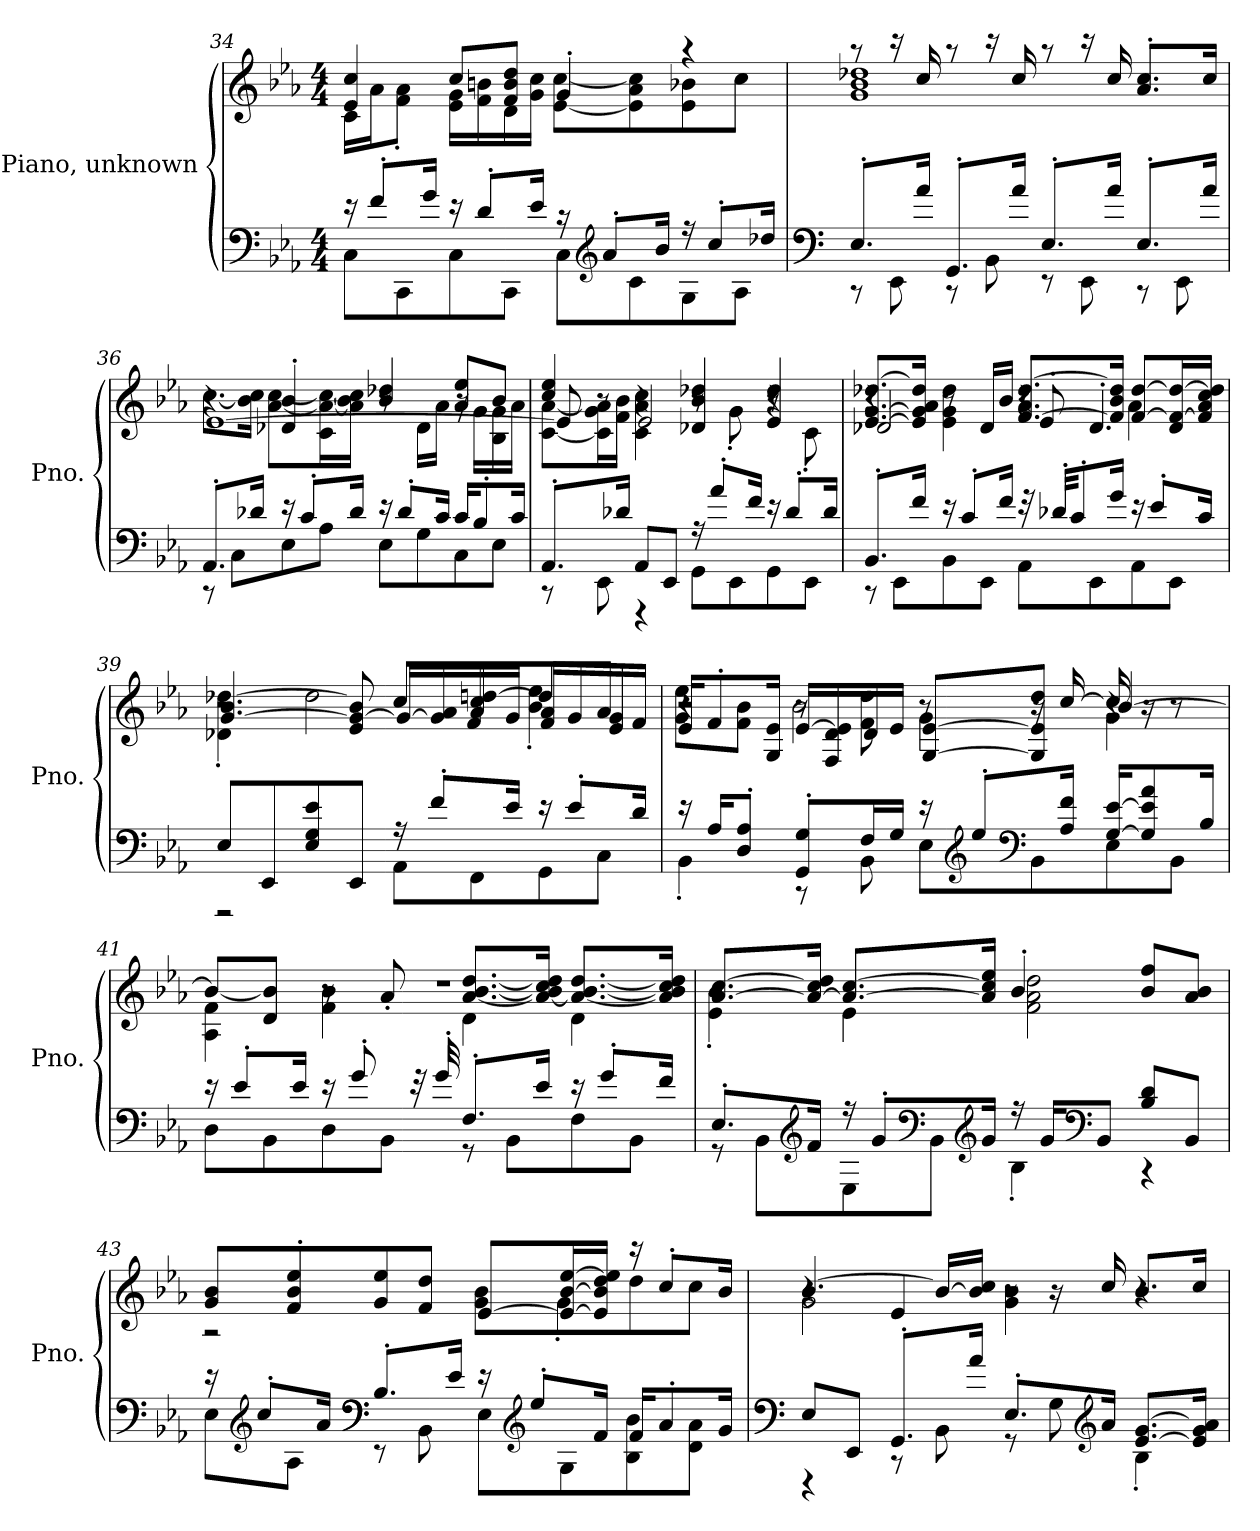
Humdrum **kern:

**kern	**kern
*part1	*part1
*staff2	*staff1
*I"Piano, unknown	*
*I'Pno.	*
*clefF4	*clefG2
*k[b-e-a-]	*k[b-e-a-]
*M4/4	*M4/4
=34	=34
*^	*^
16r	8C\L	4e-/ 4cc/	16c\LL
8f'/L	.	.	16a-\J
.	8CC\	.	8f\' 8a-\'J
16g/Jk	.	.	.
16r	8C\	8cc/L	16e-\ 16g\LL
8d'/L	.	.	16f\ 16bn\
.	8CC\J	8f/ 8b/ 8dd/J	16d\
16e-/Jk	.	.	16g\ 16cc\JJ
16r	8C\L	4g'/	[8e-\ [8cc\L
*clefG2	*	*	*
8a-'/L	.	.	.
.	8c\	.	8e-\] 8a-\ 8cc\]
16b-/Jk	.	.	.
16r	8G\	4r	8e-\ 8b-X\
8cc'/L	.	.	.
.	8A-\J	.	8cc\J
16dd-X/Jk	.	.	.
!!LO:LB:g=z	!!
=35	=35	=35	=35
*clefF4	*	*	*
8.E-'/L	8r	8r	1g 1b- 1dd-X
.	8EE-\	16r	.
16a-/Jk	.	16cc/	.
8.GG'/L	8r	8r	.
.	8BB-\	16r	.
16a-/Jk	.	16cc/	.
8.E-'/L	8r	8r	.
.	8EE-\	16r	.
16a-/Jk	.	16cc/	.
8.E-'/L	8r	8.a-/' 8.cc/'L	.
.	8EE-\	.	.
16a-/Jk	.	16cc/Jk	.
=36	=36	=36	=36
*	*	*	*^
8.AA-'/L	8r	4r	[8.cc\L	[1e-
.	8C\L	.	.	.
16d-X/Jk	.	.	16b-\ 16cc\]Jk	.
16r	8E-\	4d-X/' 4b-/'	[8a-\ [8cc\L	.
8c'/L	.	.	.	.
.	8A-\J	.	16c\ 16a-\_ 16cc\_L	.
16d-/Jk	.	.	16a-\] 16b-\ 16cc\]JJ	.
16r	8E-\L	4b-/ 4dd-X/	8r	.
8d-'/L	.	.	.	.
.	8G\	.	16d-\LL	.
16c/Jk	.	.	16a-\JJ	.
16c/KL	8C\	8a-/ 8ee-/L	16r	.
8B-'/	.	.	16g\LL	.
.	8E-\J	8b-/J	16B-\ 16g\	.
16c/Jk	.	.	16a-\JJ	.
!!LO:LB:g=z	!!	!!
=37	=37	=37	=37	=37
8.AA-'/L	8r	4cc/ 4ee-/	[8c\ [8a-\L	8e-/]
.	8EE-\	.	16c\] 16g\ 16a-\]L	8r
16d-X/Jk	.	.	16f\ 16b-\JJ	.
8AA-/L	4r	4r	4c\ 4a-\ 4cc\	2e-/
8EE-/J	.	.	.	.
16r	8GG\L	4d-X/ 4b-/ 4dd-X/	8r	.
8a-'/L	.	.	.	.
.	8EE-\	.	8g'\	.
16f/Jk	.	.	.	.
16r	8GG\	4e-/ 4dd-/	8r	4r
8d-'/L	.	.	.	.
.	8EE-\J	.	8c'\	.
16d-/Jk	.	.	.	.
=38	=38	=38	=38	=38
8.BB-'/L	8r	[8.e-/ [8.g/ [8.dd-X/L	4r	2d-X/
.	8EE-\L	.	.	.
16f/Jk	.	16e-/] 16g/] 16a-/ 16dd-/]Jk	.	.
16r	8BB-\	8r	4e-\ 4g\ 4dd-\	.
8c'/L	.	.	.	.
.	8EE-\J	16d-/LL	.	.
16f/Jk	.	16b-/JJ	.	.
32r	8AA-\L	[8.f/ 8.a-/ [8.dd-/L	4r	8e-'/
32d-X'/KKL	.	.	.	.
8c'/	.	.	.	.
.	8EE-\	.	.	4.d-'/
16g/Jk	.	16f/] 16b-/ 16dd-/]Jk	.	.
16r	8AA-\	[8f/ [8dd-/L	4a-\	.
8e-'/L	.	.	.	.
.	8EE-\J	16d-/ 16f/_ 16dd-/_L	.	.
16c/Jk	.	16f/] 16a-/ 16cc/ 16dd-/]JJ	.	.
!!LO:PB:g=z	!!	!!
=39	=39	=39	=39	=39
8E-/L	2r	2r	4d-X\' 4dd-X\'	[4.g/ [4.b-/
8EE-/	.	.	.	.
8E-/ 8G/ 8e-/	.	.	2dd-\	.
8EE-/J	.	.	.	8e-/ 8g/_ 8b-/]
16r	8AA-\L	8cc/L	.	16g/LL_
8f'/L	.	.	.	16g/] 16a-/
.	8FF\	8a-/ 8cc/ [8ddn/	.	16f/
16e-/Jk	.	.	.	16g/JJ
16r	8GG\	8dd/]	4b-\' 4ee-\'	16f/ 16a-/LL
8e-'/L	.	.	.	16g/
.	8C\J	8a-/J	.	16e-/ 16g/
16d/Jk	.	.	.	16f/JJ
=40	=40	=40	=40	=40
*	*	*	*	*^
16r	4BB-'\	2r	4r	16e-/KL	8g\ 8ee-\L
16A-/KL	.	.	.	8f'/	.
8D/' 8A-/'J	.	.	.	.	8f\ 8b-\J
.	.	.	.	16G/ 16e-/Jk	.
8GG/' 8G/'L	8r	.	8r	[16e-/LL	2b-\
.	.	.	.	16F/ 16d/ 16e-/]	.
16F/L	8BB-\	.	8f\ 8dd\	16d/	.
16G/JJ	.	.	.	16e-/JJ	.
16r	8E-\L	8r	4g\	[8G/ [8e-/L	.
*clefG2	*	*	*	*	*
8ee-'/L	.	.	.	.	.
*clefF4	*	*	*	*	*
.	8BB-\	16r	.	8G/] 8e-/] 8dd/J	.
16A-/ 16f/Jk	.	[16cc/	.	.	.
[16G/ [16e-/KL	8E-\	16cc/]	4g\	[4b-/	4r
8G/] 8e-/] 8a-/	.	16r	.	.	.
.	8BB-\J	8r	.	.	.
16B-/Jk	.	.	.	.	.
*	*	*	*	*v	*v
!!LO:LB:g=z
=41	=41	=41	=41	=41
16r	8D\L	1r	8b-/L_	4A-\ 4f\
8e-'/L	.	.	.	.
.	8BB-\	.	8d/ 8b-/]J	.
16e-/Jk	.	.	.	.
16r	8D\	.	8r	4f\ 4b-\
8g'/	.	.	.	.
.	8BB-\J	.	8a-'/	.
32r	.	.	.	.
32g'/	.	.	.	.
8.F'/L	8r	.	[8.a-/ [8.b-/ [8.dd/L	4d\
.	8BB-\L	.	.	.
16e-/Jk	.	.	16a-/_ 16b-/] 16cc/ 16dd/]Jk	.
16r	8F\	.	8.a-/_ [8.b-/ [8.dd/L	4d\
8g'/L	.	.	.	.
.	8BB-\J	.	.	.
16f/Jk	.	.	16a-/] 16b-/] 16cc/ 16dd/]Jk	.
*	*	*	*v	*v
=42	=42	=42	=42
8.E-'/L	8r	[8.a-/ [8.cc/L	4e-\' 4b-\'
.	8BB-\L	.	.
*clefG2	*	*	*
16f/Jk	.	16a-/_ 16cc/] 16dd/Jk	.
16r	8E-\	8.a-/_ [8.cc/L	4e-\
8g'/L	.	.	.
*clefF4	*	*	*
.	8BB-\J	.	.
*clefG2	*	*	*
16g/Jk	.	16a-/] 16cc/] 16ee-/Jk	.
16r	4B-'\	4b-'/	2f\ 2a-\ 2dd\
16g/KL	.	.	.
*clefF4	*	*	*
8BB-/J	.	.	.
8B-/ 8d/L	4r	8b-/ 8ff/L	.
8BB-/J	.	8a-/ 8b-/J	.
!!LO:LB:g=z	!!
=43	=43	=43	=43
16r	8E-\L	8g/ 8b-/L	2r
*clefG2	*	*	*
8cc'/L	.	.	.
.	8A-\J	8f/' 8b-/' 8ee-/'	.
16a-/Jk	.	.	.
*clefF4	*	*	*
8.B-'/L	8r	8g/ 8ee-/	.
.	8BB-\	8f/ 8dd/J	.
16e-/Jk	.	.	.
16r	8E-\L	[8e-/L	8g\ 8b-\L
*clefG2	*	*	*
8ee-'/L	.	.	.
.	8G\	16e-/_ [16b-/ [16ee-/L	8g'\
16f/Jk	.	16e-/] 16b-/] 16dd/ 16ee-/]JJ	.
16f/KL	8B-\ 8b-\	16r	8dd\
8a-'/	.	8cc'/L	.
.	8d\ 8a-\J	.	8cc\J
16g/Jk	.	16b-/Jk	.
*	*	*v	*v
=44	=44	=44
*clefF4	*	*
*	*	*^
*	*	*	*^
8E-/L	4r	[4.b-/	2g\	4r
8EE-/J	.	.	.	.
8.GG'/L	8r	.	.	4e-/
.	8BB-\	16b-/LL_	.	.
16a-/Jk	.	16b-/] 16cc/JJ	.	.
8.E-'/L	8r	8r	4g\ 4b-\	2r
.	8G\	16r	.	.
*clefG2	*	*	*	*
16a-/Jk	.	16cc/	.	.
[8.e-/ [8.g/L	4B-'\	8.b-/L	4r	.
16e-/] 16g/] 16a-/Jk	.	16cc/Jk	.	.
*v	*v	*	*	*
*	*v	*v	*v
=	=
*-	*-
